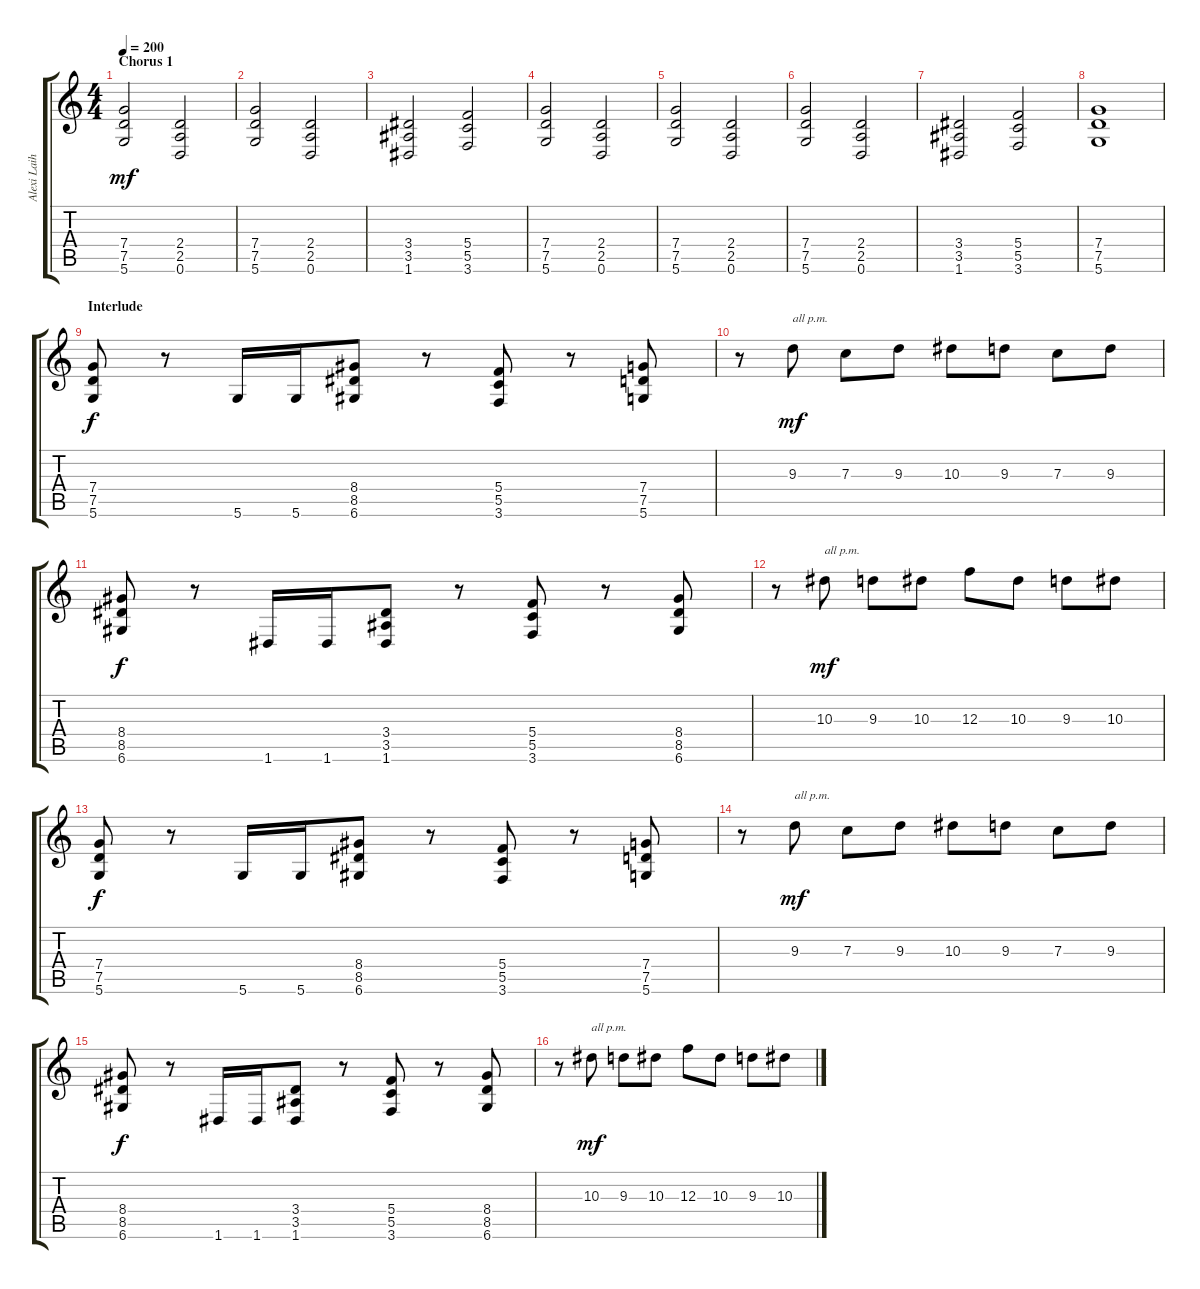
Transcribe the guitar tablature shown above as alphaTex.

\track ("Alexi Laiho" "Alexi Laih") {instrument distortionguitar}
\staff {score tabs}
\tuning (D4 A3 F3 C3 G2 D2) {hide}
\ts (4 4)
\section ("" "Chorus 1")
\tempo 200
\clef g2
\ks c
(7.4 7.5 5.6).2{dy mf} (2.4 2.5 0.6).2 |
(7.4 7.5 5.6).2 (2.4 2.5 0.6).2 |
(3.4 3.5 1.6).2 (5.4 5.5 3.6).2 |
(7.4 7.5 5.6).2 (2.4 2.5 0.6).2 |
(7.4 7.5 5.6).2 (2.4 2.5 0.6).2 |
(7.4 7.5 5.6).2 (2.4 2.5 0.6).2 |
(3.4 3.5 1.6).2 (5.4 5.5 3.6).2 |
(7.4 7.5 5.6).1 |
\section ("" "Interlude")
(7.4 7.5 5.6).8{dy f} r.8 5.6.16 5.6.16 (8.4 8.5 6.6).8 r.8 (5.4 5.5 3.6).8 r.8 (7.4 7.5 5.6).8 |
r.8 9.3.8{txt "all p.m." dy mf} 7.3.8 9.3.8 10.3.8 9.3.8 7.3.8 9.3.8 |
(8.4 8.5 6.6).8{dy f} r.8 1.6.16 1.6.16 (3.4 3.5 1.6).8 r.8 (5.4 5.5 3.6).8 r.8 (8.4 8.5 6.6).8 |
r.8 10.3.8{txt "all p.m." dy mf} 9.3.8 10.3.8 12.3.8 10.3.8 9.3.8 10.3.8 |
(7.4 7.5 5.6).8{dy f} r.8 5.6.16 5.6.16 (8.4 8.5 6.6).8 r.8 (5.4 5.5 3.6).8 r.8 (7.4 7.5 5.6).8 |
r.8 9.3.8{txt "all p.m." dy mf} 7.3.8 9.3.8 10.3.8 9.3.8 7.3.8 9.3.8 |
(8.4 8.5 6.6).8{dy f} r.8 1.6.16 1.6.16 (3.4 3.5 1.6).8 r.8 (5.4 5.5 3.6).8 r.8 (8.4 8.5 6.6).8 |
r.8 10.3.8{txt "all p.m." dy mf} 9.3.8 10.3.8 12.3.8 10.3.8 9.3.8 10.3.8
